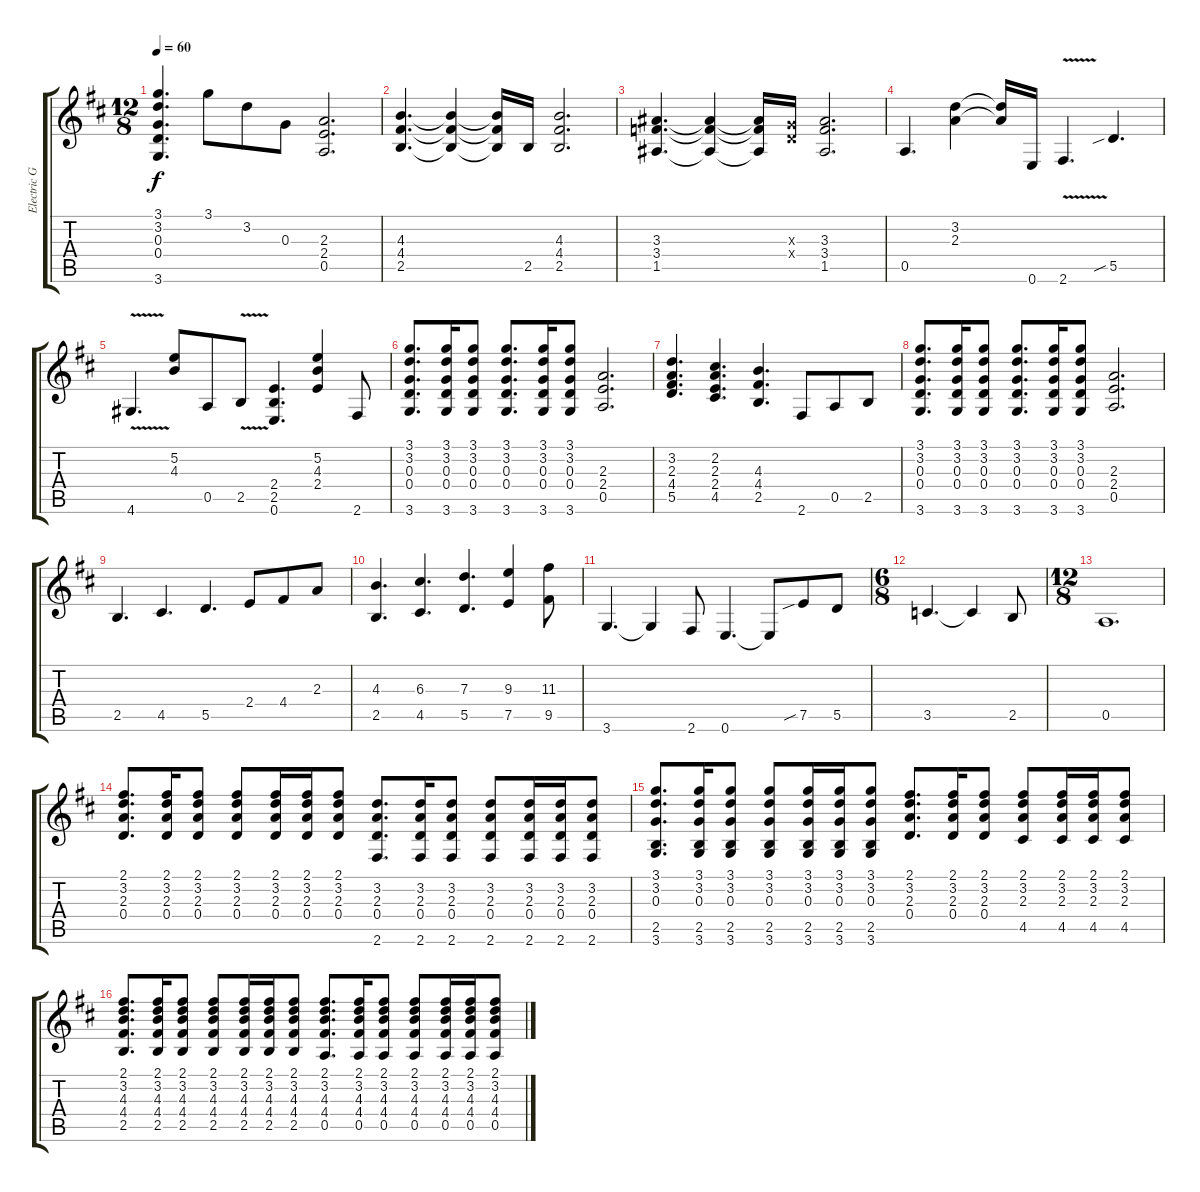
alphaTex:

\track ("Electric Guitar I - John Petrucci" "Electric G") {instrument distortionguitar}
\staff {score tabs}
\tuning (E4 B3 G3 D3 A2 E2) {hide}
\ts (12 8)
\tempo 60
\clef g2
\ks d
(3.1 3.2 0.3 0.4 3.6).4{d dy f} 3.1.8 3.2.8 0.3.8 (2.3 2.4 0.5).2{d} |
(4.3 4.4 2.5).4{d} (4.3{t} 4.4{t} 2.5{t}).4 (4.3{t} 4.4{t} 2.5{t}).16 2.5.16 (4.3 4.4 2.5).2{d} |
(3.3 3.4 1.5).4{d} (3.3{t} 3.4{t} 1.5{t}).4 (3.3{t} 3.4{t} 1.5{t}).16 (0.3{x} 0.4{x}).16 (3.3 3.4 1.5).2{d} |
0.5.4{d} (3.2 2.3).4 (3.2{t} 2.3{t}).16 0.6.16 2.6{v}.4{d} 5.5{sib}.4{d} |
4.6{v}.4{d} (5.2 4.3).8 0.5.8 2.5{v}.8 (2.4 2.5 0.6).4{d} (5.2 4.3 2.4).4 2.6.8 |
(3.1 3.2 0.3 0.4 3.6).8{d} (3.1 3.2 0.3 0.4 3.6).16 (3.1 3.2 0.3 0.4 3.6).8 (3.1 3.2 0.3 0.4 3.6).8{d} (3.1 3.2 0.3 0.4 3.6).16 (3.1 3.2 0.3 0.4 3.6).8 (2.3 2.4 0.5).2{d} |
(3.2 2.3 4.4 5.5).4{d} (2.2 2.3 2.4 4.5).4{d} (4.3 4.4 2.5).4{d} 2.6.8 0.5.8 2.5.8 |
(3.1 3.2 0.3 0.4 3.6).8{d} (3.1 3.2 0.3 0.4 3.6).16 (3.1 3.2 0.3 0.4 3.6).8 (3.1 3.2 0.3 0.4 3.6).8{d} (3.1 3.2 0.3 0.4 3.6).16 (3.1 3.2 0.3 0.4 3.6).8 (2.3 2.4 0.5).2{d} |
2.5.4{d} 4.5.4{d} 5.5.4{d} 2.4.8 4.4.8 2.3.8 |
(4.3 2.5).4{d} (6.3 4.5).4{d} (7.3 5.5).4{d} (9.3 7.5).4 (11.3 9.5).8 |
3.6.4{d} 3.6{t}.4 2.6.8 0.6.4{d} 0.6{t}.8 7.5{sib}.8 5.5.8 |
\ts (6 8)
3.5.4{d} 3.5{t}.4 2.5.8 |
\ts (12 8)
0.5.1{d} |
(2.1 3.2 2.3 0.4).8{d instrument acousticguitarsteel} (2.1 3.2 2.3 0.4).16 (2.1 3.2 2.3 0.4).8 (2.1 3.2 2.3 0.4).8 (2.1 3.2 2.3 0.4).16 (2.1 3.2 2.3 0.4).16 (2.1 3.2 2.3 0.4).8 (3.2 2.3 0.4 2.6).8{d} (3.2 2.3 0.4 2.6).16 (3.2 2.3 0.4 2.6).8 (3.2 2.3 0.4 2.6).8 (3.2 2.3 0.4 2.6).16 (3.2 2.3 0.4 2.6).16 (3.2 2.3 0.4 2.6).8 |
(3.1 3.2 0.3 2.5 3.6).8{d} (3.1 3.2 0.3 2.5 3.6).16 (3.1 3.2 0.3 2.5 3.6).8 (3.1 3.2 0.3 2.5 3.6).8 (3.1 3.2 0.3 2.5 3.6).16 (3.1 3.2 0.3 2.5 3.6).16 (3.1 3.2 0.3 2.5 3.6).8 (2.1 3.2 2.3 0.4).8{d} (2.1 3.2 2.3 0.4).16 (2.1 3.2 2.3 0.4).8 (2.1 3.2 2.3 4.5).8 (2.1 3.2 2.3 4.5).16 (2.1 3.2 2.3 4.5).16 (2.1 3.2 2.3 4.5).8 |
(2.1 3.2 4.3 4.4 2.5).8{d} (2.1 3.2 4.3 4.4 2.5).16 (2.1 3.2 4.3 4.4 2.5).8 (2.1 3.2 4.3 4.4 2.5).8 (2.1 3.2 4.3 4.4 2.5).16 (2.1 3.2 4.3 4.4 2.5).16 (2.1 3.2 4.3 4.4 2.5).8 (2.1 3.2 4.3 4.4 0.5).8{d} (2.1 3.2 4.3 4.4 0.5).16 (2.1 3.2 4.3 4.4 0.5).8 (2.1 3.2 4.3 4.4 0.5).8 (2.1 3.2 4.3 4.4 0.5).16 (2.1 3.2 4.3 4.4 0.5).16 (2.1 3.2 4.3 4.4 0.5).8
